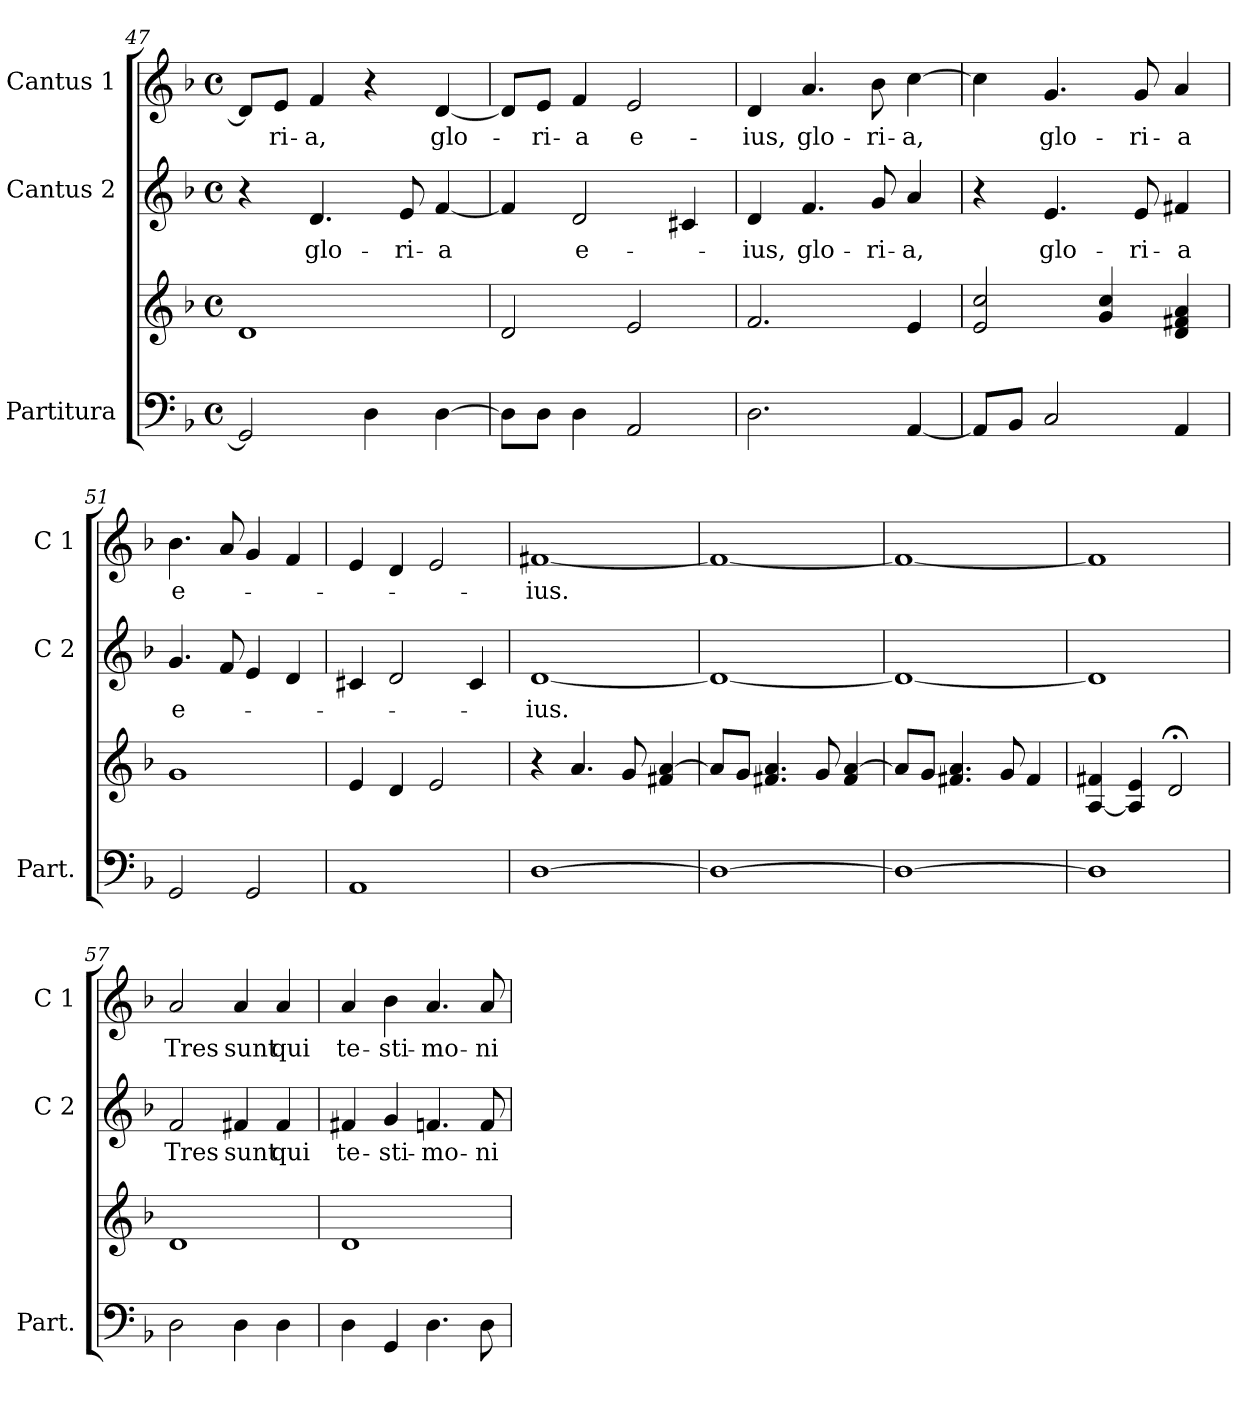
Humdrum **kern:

**kern	**kern	**kern	**text	**kern	**text
*part3	*part3	*part2	*part2	*part1	*part1
*staff4	*staff3	*staff2	*staff2	*staff1	*staff1
*I"Partitura	*	*I"Cantus 2	*	*I"Cantus 1	*
*I'Part.	*	*I'C 2	*	*I'C 1	*
*clefF4	*clefG2	*clefG2	*	*clefG2	*
*k[b-]	*k[b-]	*k[b-]	*	*k[b-]	*
*F:	*F:	*F:	*	*F:	*
*M4/4	*M4/4	*M4/4	*	*M4/4	*
*met(c)	*met(c)	*met(c)	*	*met(c)	*
=47	=47	=47	=47	=47	=47
2GG/]	1d!	4r	.	8d/L]	.
!	!	!	!	!	!LO:LY:b
.	.	.	.	8e/J	-ri-
!	!	!	!LO:LY:b	!	!
!	!	!	!	!	!LO:LY:b
.	.	4.d/	glo-	4f/	-a,
4D\	.	.	.	4r	.
!	!	!	!LO:LY:b	!	!
.	.	8e/	-ri-	.	.
!	!	!	!LO:LY:b	!	!
!	!	!	!	!	!LO:LY:b
[4D\	.	[4f/	-a	[4d/	glo-
!!LO:LB:g=z
=48	=48	=48	=48	=48	=48
8D\L]	2d!/	4f/]	.	8d/L]	.
!	!	!	!	!	!LO:LY:b
8D\J	.	.	.	8e/J	-ri-
!	!	!	!LO:LY:b	!	!
!	!	!	!	!	!LO:LY:b
4D\	.	2d/	e-	4f/	-a
!	!	!	!	!	!LO:LY:b
2AA/	2e!/	.	.	2e/	e-
.	.	4c#X/	.	.	.
=49	=49	=49	=49	=49	=49
!	!	!	!LO:LY:b	!	!
!	!	!	!	!	!LO:LY:b
2.D\	2.f!/	4d/	-ius,	4d/	-ius,
!	!	!	!LO:LY:b	!	!
!	!	!	!	!	!LO:LY:b
.	.	4.f/	glo-	4.a/	glo-
!	!	!	!LO:LY:b	!	!
!	!	!	!	!	!LO:LY:b
.	.	8g/	-ri-	8b-\	-ri-
!	!	!	!LO:LY:b	!	!
!	!	!	!	!	!LO:LY:b
[4AA/	4e!/	4a/	-a,	[4cc\	-a,
=50	=50	=50	=50	=50	=50
8AA/L]	2e!/ 2cc!/	4r	.	4cc\]	.
8BB-/J	.	.	.	.	.
!	!	!	!LO:LY:b	!	!
!	!	!	!	!	!LO:LY:b
2C/	.	4.e/	glo-	4.g/	glo-
.	4g!/ 4cc!/	.	.	.	.
!	!	!	!LO:LY:b	!	!
!	!	!	!	!	!LO:LY:b
.	.	8e/	-ri-	8g/	-ri-
!	!	!	!LO:LY:b	!	!
!	!	!	!	!	!LO:LY:b
4AA/	4d!/ 4f#X!/ 4a!/	4f#X/	-a	4a/	-a
=51	=51	=51	=51	=51	=51
!	!	!	!LO:LY:b	!	!
!	!	!	!	!	!LO:LY:b
2GG/	1g!	4.g/	e-	4.b-\	e-
.	.	8f/	.	8a/	.
2GG/	.	4e/	.	4g/	.
.	.	4d/	.	4f/	.
=52	=52	=52	=52	=52	=52
1AA	4e!/	4c#X/	.	4e/	.
.	4d!/	2d/	.	4d/	.
.	2e!/	.	.	2e/	.
.	.	4c#/	.	.	.
=53	=53	=53	=53	=53	=53
!	!	!	!LO:LY:b	!	!
!	!	!	!	!	!LO:LY:b
[1D	4r	[1d	-ius.	[1f#X	-ius.
.	4.a!/	.	.	.	.
.	8g!/	.	.	.	.
.	4f#X!/ [4a!/	.	.	.	.
=54	=54	=54	=54	=54	=54
1D_	8a!/L]	1d_	.	1f#_	.
.	8g/J	.	.	.	.
.	4.f#X!/ 4.a!/	.	.	.	.
.	8g!/	.	.	.	.
.	4f#!/ [4a!/	.	.	.	.
!!LO:PB:g=z
=55	=55	=55	=55	=55	=55
1D_	8a!/L]	1d_	.	1f#_	.
.	8g/J	.	.	.	.
.	4.f#X!/ 4.a!/	.	.	.	.
.	8g!/	.	.	.	.
.	4f#!/	.	.	.	.
=56	=56	=56	=56	=56	=56
1D]	[4A!/ 4f#X!/	1d]	.	1f#]	.
.	4A!/] 4e!/	.	.	.	.
.	2d;<!/	.	.	.	.
=57	=57	=57	=57	=57	=57
!	!	!	!LO:LY:b	!	!
!	!	!	!	!	!LO:LY:b
2D\	1d!	2f/	Tres	2a/	Tres
!	!	!	!LO:LY:b	!	!
!	!	!	!	!	!LO:LY:b
4D\	.	4f#X/	sunt	4a/	sunt
!	!	!	!LO:LY:b	!	!
!	!	!	!	!	!LO:LY:b
4D\	.	4f#/	qui	4a/	qui
=58	=58	=58	=58	=58	=58
!	!	!	!LO:LY:b	!	!
!	!	!	!	!	!LO:LY:b
4D\	1d!	4f#X/	te-	4a/	te-
!	!	!	!LO:LY:b	!	!
!	!	!	!	!	!LO:LY:b
4GG/	.	4g/	-sti-	4b-\	-sti-
!	!	!	!LO:LY:b	!	!
!	!	!	!	!	!LO:LY:b
4.D\	.	4.fn/	-mo-	4.a/	-mo-
!	!	!	!LO:LY:b	!	!
!	!	!	!	!	!LO:LY:b
8D\	.	8f/	-ni-	8a/	-ni-
=	=	=	=	=	=
*-	*-	*-	*-	*-	*-
